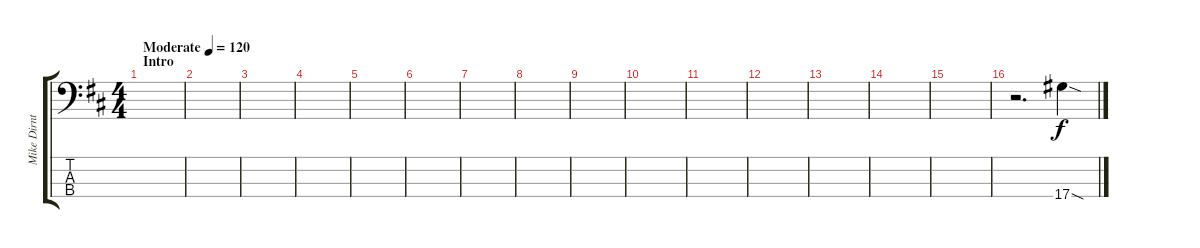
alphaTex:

\track ("Mike Dirnt (Bass)" "Mike Dirnt") {instrument electricbassfinger}
\staff {score tabs}
\tuning (Gb2 Db2 Ab1 Eb1) {hide}
\ts (4 4)
\section ("" "Intro")
\tempo (120 "Moderate")
\clef f4
\ks d
|
|
|
|
|
|
|
|
|
|
|
|
|
|
|
r.2{d} 17.4{sod}.4
